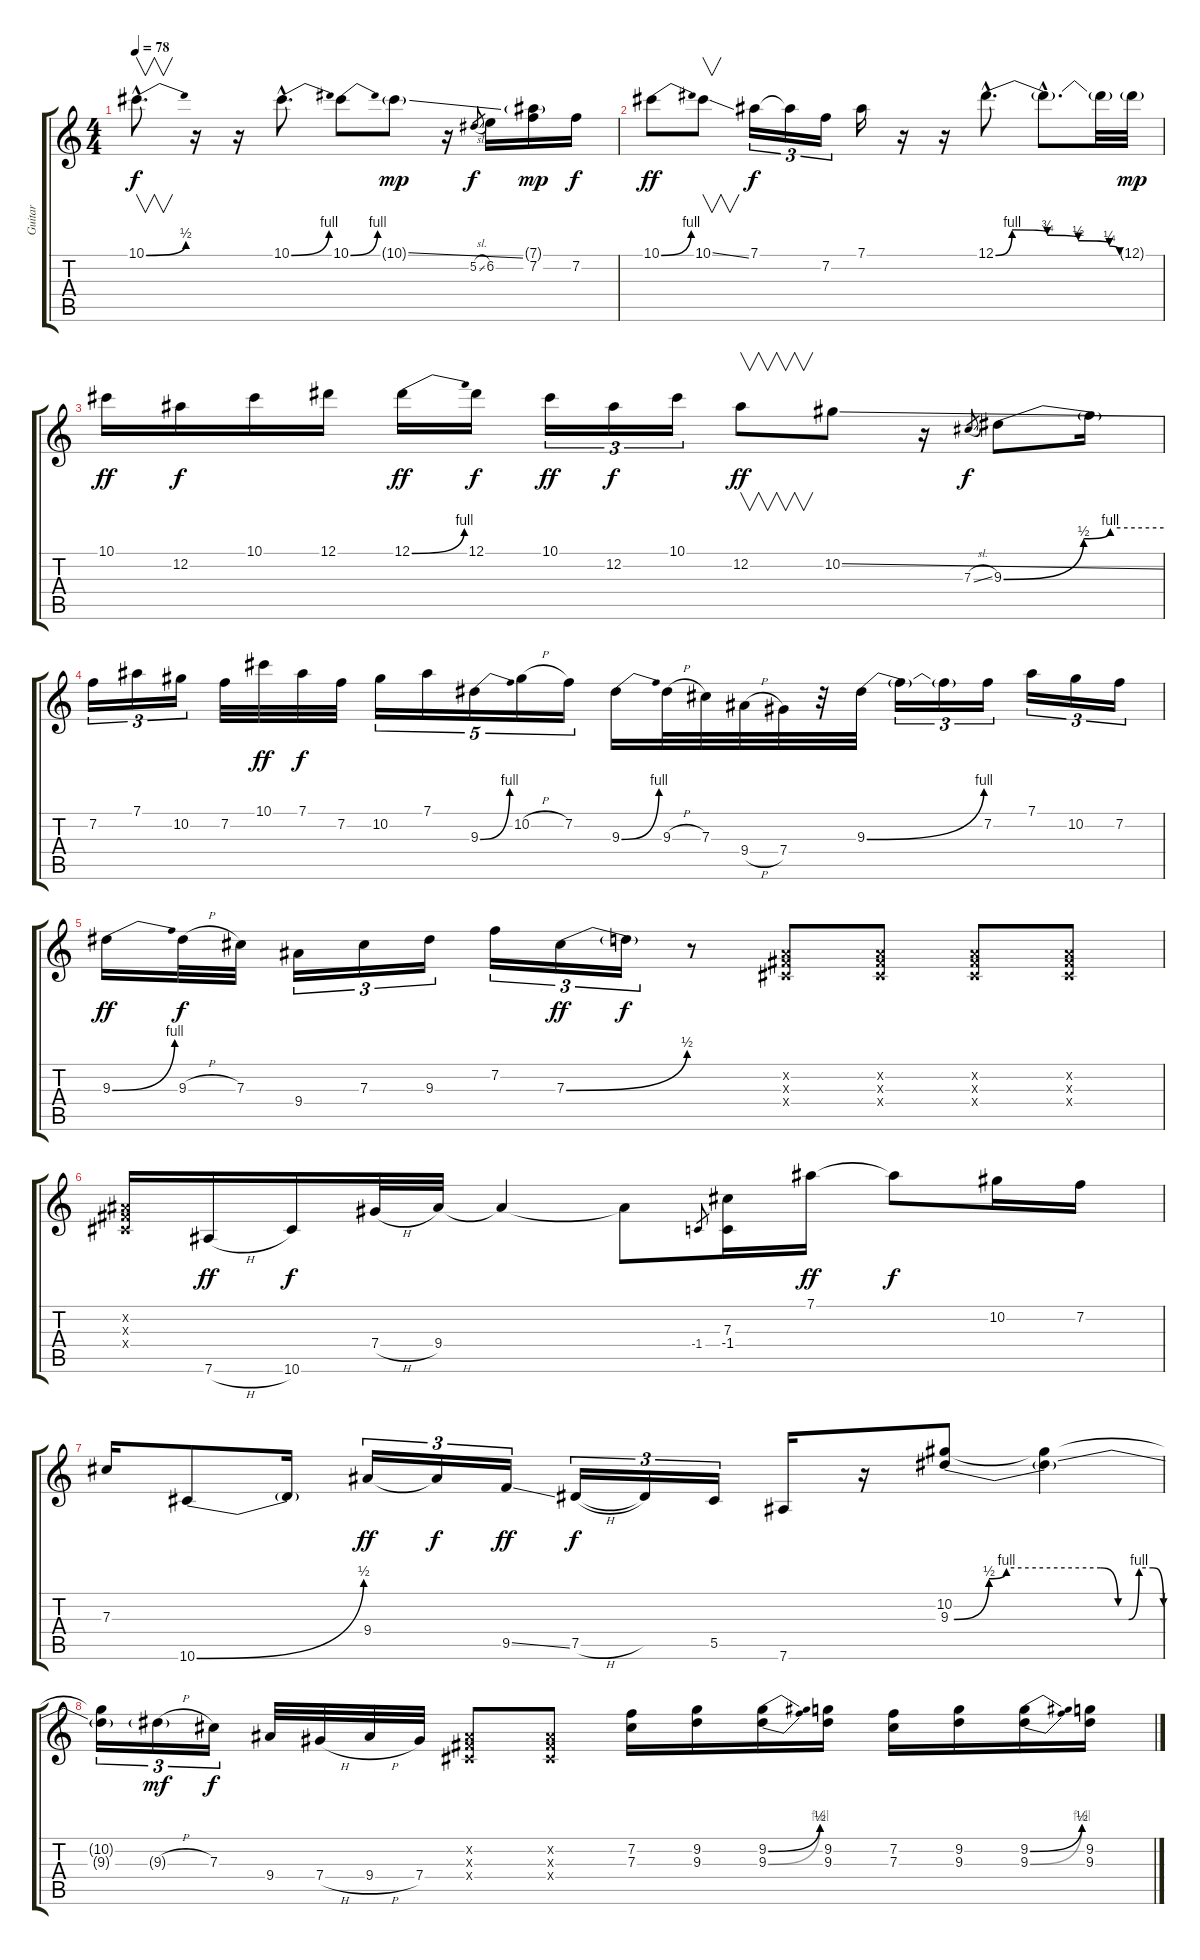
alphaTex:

\track ("Guitar" "Guitar") {instrument overdrivenguitar}
\staff {score tabs}
\tuning (Eb4 Bb3 Gb3 Db3 Ab2 Eb2) {hide}
\ts (4 4)
\tempo 78
\clef g2
\ks c
10.1{be (bend 0 0 60 2) hac}.8{v d dy f} r.16 r.16 10.1{be (bend 0 0 60 4) hac}.8{d} 10.1{be (bend 0 0 60 4)}.8 10.1{ss g}.8{dy mp} r.16 5.2{sl}.8{gr dy f} 6.2.16 (7.1{g} 7.2).16{dy mp} 7.2.16{dy f} |
10.1{be (bend 0 0 60 4)}.8{dy ff} 10.1{ss}.8{v} 7.1.16{tu (3 2) dy f} 7.1{t}.16{tu (3 2)} 7.2.16{tu (3 2)} 7.1.16 r.16 r.16 12.1{be (custom 0 0 8 4 25 3 40 2 55 1 60 0) hac}.8{d} 12.1{hac t}.8{d} 12.1{t}.32 12.1{g}.32{dy mp} |
10.1.16{dy ff} 12.2.16{dy f} 10.1.16 12.1.16 12.1{be (bend 0 0 60 4)}.16{dy ff} 12.1.16{dy f} 10.1.16{tu (3 2) dy ff} 12.2.16{tu (3 2) dy f} 10.1.16{tu (3 2)} 12.2.8{v dy ff} 10.2{ss}.8 r.16 7.3{sl}.8{gr dy f} 9.3{be (custom 0 0 30 2 40 4 60 4)}.8 9.3{t}.16 |
7.2.16{tu (3 2)} 7.1.16{tu (3 2)} 10.2.16{tu (3 2)} 7.2.32 10.1.32{dy ff} 7.1.32{dy f} 7.2.32 10.2.16{tu (5 4)} 7.1.16{tu (5 4)} 9.3{be (bend 0 0 60 4)}.16{tu (5 4)} 10.2{h}.16{tu (5 4)} 7.2.16{tu (5 4)} 9.3{be (bend 0 0 60 4)}.16 9.3{h}.32 7.3.32 9.4{h}.32 7.4.32 r.32 9.3{be (bend 0 0 60 4)}.32 9.3{t}.16{tu (3 2)} 9.3{t}.16{tu (3 2)} 7.2.16{tu (3 2)} 7.1.16{tu (3 2)} 10.2.16{tu (3 2)} 7.2.16{tu (3 2)} |
9.3{be (bend 0 0 60 4)}.16{dy ff} 9.3{h}.32{dy f} 7.3.32 9.4.16{tu (3 2)} 7.3.16{tu (3 2)} 9.3.16{tu (3 2)} 7.2.16{tu (3 2)} 7.3{be (bend 0 0 60 2)}.16{tu (3 2) dy ff} 7.3{t}.16{tu (3 2) dy f} r.8 (0.2{x} 0.3{x} 0.4{x}).8 (0.2{x} 0.3{x} 0.4{x}).8 (0.2{x} 0.3{x} 0.4{x}).8 (0.2{x} 0.3{x} 0.4{x}).8 |
(0.2{x} 0.3{x} 0.4{x}).16 7.6{h}.16{dy ff} 10.6.16{dy f} 7.4{h}.32 9.4.32 9.4{t}.4 9.4{t}.8 -1.4.8{gr} (7.3 -1.4).16 7.1.16{dy ff} 7.1{t}.8{dy f} 10.2.16 7.2.16 |
7.3.16 10.6{be (bend 0 0 60 2)}.8 10.6{t}.16 9.4.16{tu (3 2) dy ff} 9.4{t}.16{tu (3 2) dy f} 9.5{ss}.16{tu (3 2) dy ff} 7.5{h}.16{tu (3 2) dy f} 7.5{t}.16{tu (3 2)} 5.5.16{tu (3 2)} 7.6.16 r.16 (10.2 9.3{be (custom 0 0 10 2 15 4 42 4 47 0 50 0 53 4 57 4 60 0)}).8 (10.2{t} 9.3{t}).4 |
(10.2{t} 9.3{t}).16{tu (3 2)} 9.3{h g}.16{tu (3 2) dy mf} 7.3.16{tu (3 2) dy f} 9.4.32 7.4{h}.32 9.4{h}.32 7.4.32 (0.2{x} 0.3{x} 0.4{x}).8 (0.2{x} 0.3{x} 0.4{x}).8 (7.2 7.3).16 (9.2 9.3).16 (9.2{be (bend 0 0 60 2)} 9.3{be (bend 0 0 60 4)}).16 (9.2 9.3).16 (7.2 7.3).16 (9.2 9.3).16 (9.2{be (bend 0 0 60 2)} 9.3{be (bend 0 0 60 4)}).16 (9.2 9.3).16
